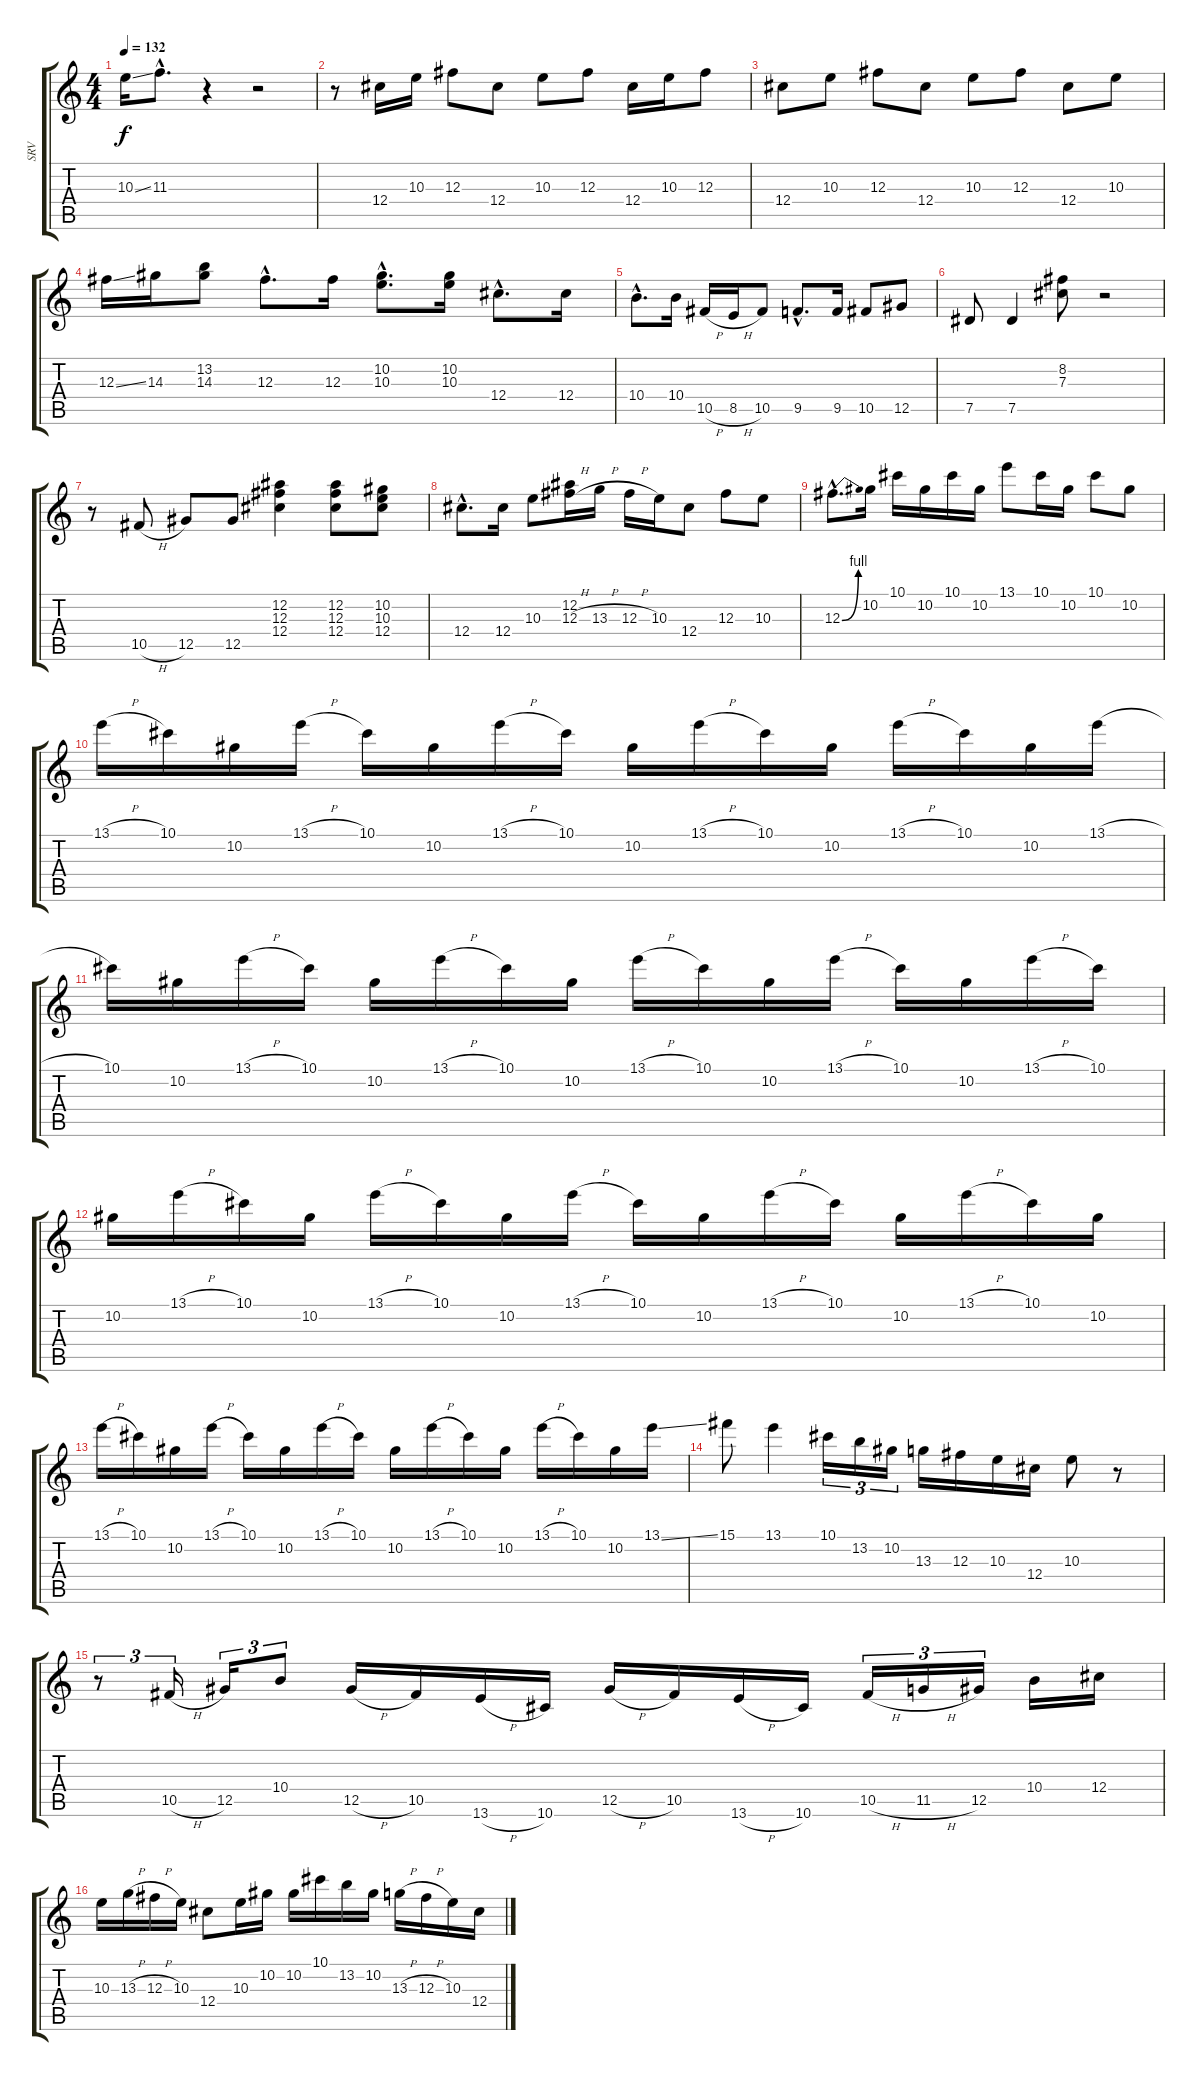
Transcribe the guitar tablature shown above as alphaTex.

\track ("SRV" "SRV") {instrument electricbassfinger}
\staff {score tabs}
\tuning (Eb4 Bb3 Gb3 Db3 Ab2 Eb2) {hide}
\ts (4 4)
\tempo 132
\clef g2
\ks c
10.3{ss}.16{dy f} 11.3{hac}.8{d} r.4 r.2 |
r.8 12.4.16 10.3.16 12.3.8 12.4.8 10.3.8 12.3.8 12.4.16 10.3.16 12.3.8 |
12.4.8 10.3.8 12.3.8 12.4.8 10.3.8 12.3.8 12.4.8 10.3.8 |
12.3{ss}.16 14.3.16 (13.2 14.3).8 12.3{hac}.8{d} 12.3.16 (10.2{hac} 10.3{hac}).8{d} (10.2 10.3).16 12.4{hac}.8{d} 12.4.16 |
10.4{hac}.8{d} 10.4.16 10.5{h}.16 8.5{h}.16 10.5.8 9.5{hac}.8{d} 9.5.16 10.5.8 12.5.8 |
7.5.8 7.5.4 (8.2 7.3).8 r.2 |
r.8 10.5{h}.8 12.5.8 12.5.8 (12.2 12.3 12.4).4 (12.2 12.3 12.4).8 (10.2 10.3 12.4).8 |
12.4{hac}.8{d} 12.4.16 10.3.8 (12.2 12.3{h}).16 13.3{h}.16 12.3{h}.16 10.3.16 12.4.8 12.3.8 10.3.8 |
12.3{be (bend 0 0 60 4) hac}.8{d} 10.2.16 10.1.16 10.2.16 10.1.16 10.2.16 13.1.8 10.1.16 10.2.16 10.1.8 10.2.8 |
13.1{h}.16 10.1.16 10.2.16 13.1{h}.16 10.1.16 10.2.16 13.1{h}.16 10.1.16 10.2.16 13.1{h}.16 10.1.16 10.2.16 13.1{h}.16 10.1.16 10.2.16 13.1{h}.16 |
10.1.16 10.2.16 13.1{h}.16 10.1.16 10.2.16 13.1{h}.16 10.1.16 10.2.16 13.1{h}.16 10.1.16 10.2.16 13.1{h}.16 10.1.16 10.2.16 13.1{h}.16 10.1.16 |
10.2.16 13.1{h}.16 10.1.16 10.2.16 13.1{h}.16 10.1.16 10.2.16 13.1{h}.16 10.1.16 10.2.16 13.1{h}.16 10.1.16 10.2.16 13.1{h}.16 10.1.16 10.2.16 |
13.1{h}.16 10.1.16 10.2.16 13.1{h}.16 10.1.16 10.2.16 13.1{h}.16 10.1.16 10.2.16 13.1{h}.16 10.1.16 10.2.16 13.1{h}.16 10.1.16 10.2.16 13.1{ss}.16 |
15.1.8 13.1.4 10.1.16{tu (3 2)} 13.2.16{tu (3 2)} 10.2.16{tu (3 2)} 13.3.16 12.3.16 10.3.16 12.4.16 10.3.8 r.8 |
r.8{tu (3 2)} 10.5{h}.16{tu (3 2)} 12.5.16{tu (3 2)} 10.4.8{tu (3 2)} 12.5{h}.16 10.5.16 13.6{h}.16 10.6.16 12.5{h}.16 10.5.16 13.6{h}.16 10.6.16 10.5{h}.16{tu (3 2)} 11.5{h}.16{tu (3 2)} 12.5.16{tu (3 2)} 10.4.16 12.4.16 |
10.3.16 13.3{h}.16 12.3{h}.16 10.3.16 12.4.8 10.3.16 10.2.16 10.2.16 10.1.16 13.2.16 10.2.16 13.3{h}.16 12.3{h}.16 10.3.16 12.4.16
